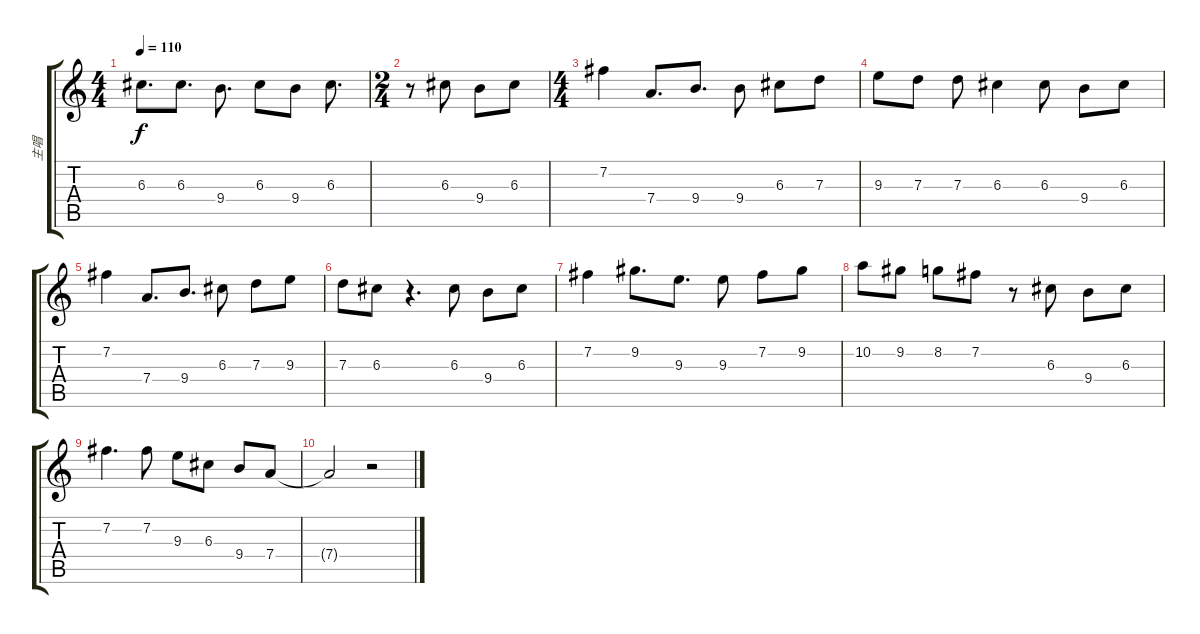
\track ("主唱" "主唱") {instrument acousticguitarnylon}
\staff {score tabs}
\tuning (E4 B3 G3 D3 A2 E2) {hide}
\ts (4 4)
\tempo 110
\clef g2
\ks c
6.3.8{d dy f} 6.3.8{d} 9.4.8{d} 6.3.8 9.4.8 6.3.8{d} |
\ts (2 4)
r.8 6.3.8 9.4.8 6.3.8 |
\ts (4 4)
7.2.4 7.4.8{d} 9.4.8{d} 9.4.8 6.3.8 7.3.8 |
9.3.8 7.3.8 7.3.8 6.3.4 6.3.8 9.4.8 6.3.8 |
7.2.4 7.4.8{d} 9.4.8{d} 6.3.8 7.3.8 9.3.8 |
7.3.8 6.3.8 r.4{d} 6.3.8 9.4.8 6.3.8 |
7.2.4 9.2.8{d} 9.3.8{d} 9.3.8 7.2.8 9.2.8 |
10.2.8 9.2.8 8.2.8 7.2.8 r.8 6.3.8 9.4.8 6.3.8 |
7.2.4{d} 7.2.8 9.3.8 6.3.8 9.4.8 7.4.8 |
7.4{t}.2 r.2
